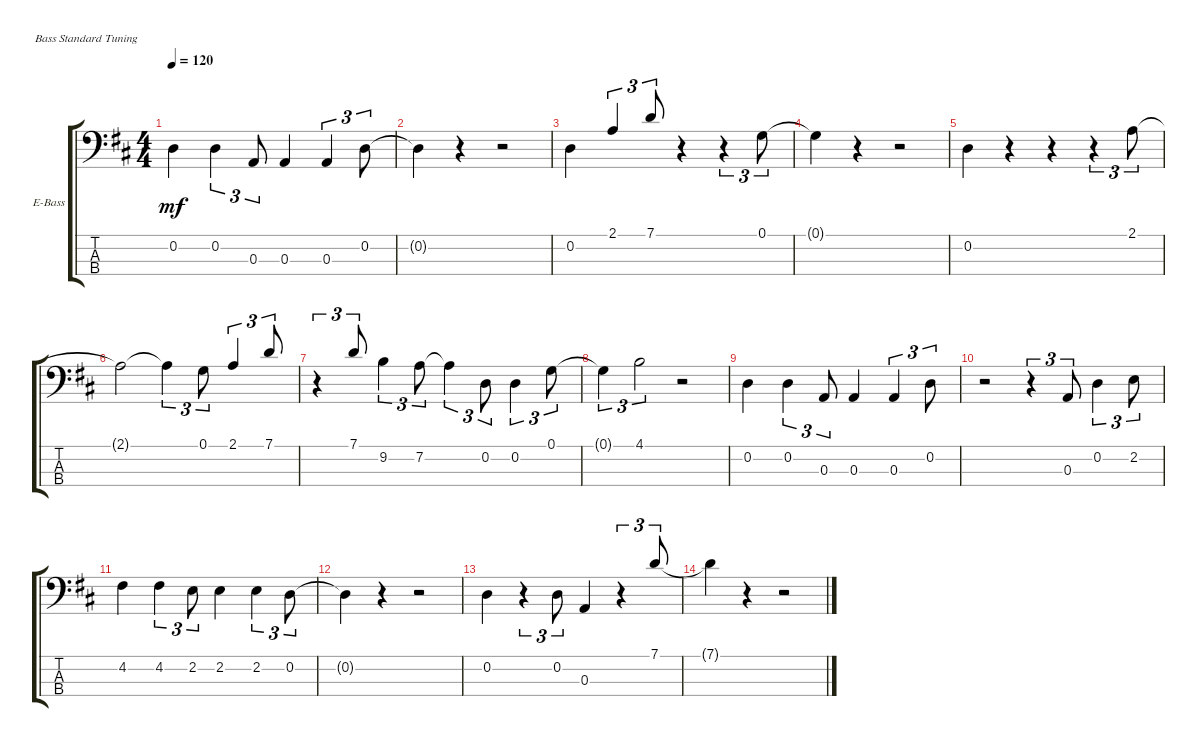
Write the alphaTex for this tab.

\defaultSystemsLayout 4
\bracketExtendMode groupsimilarinstruments
\firstSystemTrackNameOrientation horizontal
\otherSystemsTrackNameOrientation horizontal
\track ("Electric Bass" "E-Bass") {multiBarRest instrument electricbassfinger}
\staff {score tabs}
\tuning (G2 D2 A1 E1)
\ts (4 4)
\tempo 120
\clef f4
\ks d
0.2.4{dy mf} 0.2.4{tu (3 2)} 0.3.8{tu (3 2)} 0.3.4 0.3.4{tu (3 2)} 0.2.8{tu (3 2)} |
0.2{t}.4 r.4 r.2 |
0.2.4 2.1.4{tu (3 2)} 7.1.8{tu (3 2) beam invert} r.4 r.4{tu (3 2)} 0.1.8{tu (3 2)} |
0.1{t}.4 r.4 r.2 |
0.2.4 r.4 r.4 r.4{tu (3 2)} 2.1.8{tu (3 2)} |
2.1{t}.2 2.1{t}.4{tu (3 2)} 0.1.8{tu (3 2)} 2.1.4{tu (3 2)} 7.1.8{tu (3 2) beam invert} |
r.4{tu (3 2)} 7.1.8{tu (3 2) beam invert} 9.2.4{tu (3 2)} 7.2.8{tu (3 2)} 7.2{t}.4{tu (3 2)} 0.2.8{tu (3 2)} 0.2.4{tu (3 2)} 0.1.8{tu (3 2)} |
0.1{t}.4{tu (3 2)} 4.1.2{tu (3 2)} r.2 |
0.2.4 0.2.4{tu (3 2)} 0.3.8{tu (3 2)} 0.3.4 0.3.4{tu (3 2)} 0.2.8{tu (3 2)} |
r.2 r.4{tu (3 2)} 0.3.8{tu (3 2)} 0.2.4{tu (3 2)} 2.2.8{tu (3 2)} |
4.2.4 4.2.4{tu (3 2)} 2.2.8{tu (3 2)} 2.2.4 2.2.4{tu (3 2)} 0.2.8{tu (3 2)} |
0.2{t}.4 r.4 r.2 |
0.2.4 r.4{tu (3 2)} 0.2.8{tu (3 2)} 0.3.4 r.4{tu (3 2)} 7.1.8{tu (3 2) beam invert} |
7.1{t}.4 r.4 r.2
